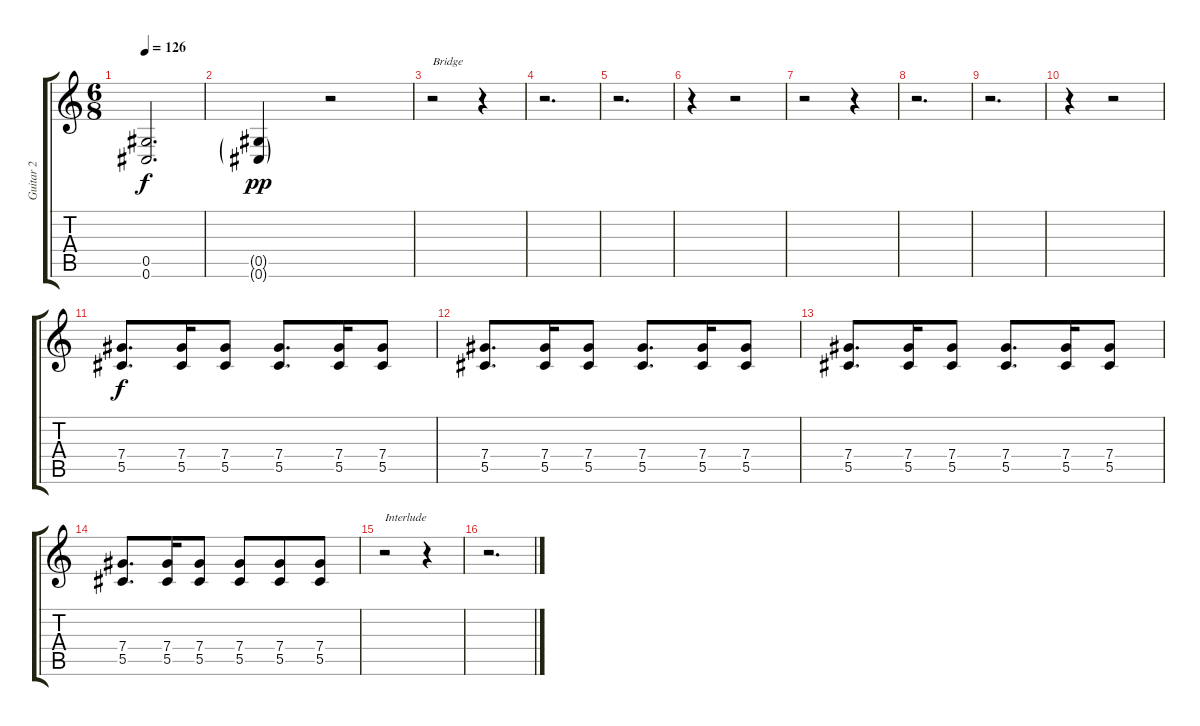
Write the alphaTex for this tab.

\track ("Guitar 2" "Guitar 2") {instrument distortionguitar}
\staff {score tabs}
\tuning (Eb4 Bb3 Gb3 Db3 Ab2 Db2) {hide}
\ts (6 8)
\tempo 126
\clef g2
\ks c
(0.5{t} 0.6{t}).2{d dy f} |
(0.5{g} 0.6{g}).4{dy pp} r.2 |
r.2{txt "Bridge"} r.4 |
r.2{d} |
r.2{d} |
r.4 r.2 |
r.2 r.4 |
r.2{d} |
r.2{d} |
r.4 r.2 |
(7.4 5.5).8{d dy f} (7.4 5.5).16 (7.4 5.5).8 (7.4 5.5).8{d} (7.4 5.5).16 (7.4 5.5).8 |
(7.4 5.5).8{d} (7.4 5.5).16 (7.4 5.5).8 (7.4 5.5).8{d} (7.4 5.5).16 (7.4 5.5).8 |
(7.4 5.5).8{d} (7.4 5.5).16 (7.4 5.5).8 (7.4 5.5).8{d} (7.4 5.5).16 (7.4 5.5).8 |
(7.4 5.5).8{d} (7.4 5.5).16 (7.4 5.5).8 (7.4 5.5).8 (7.4 5.5).8 (7.4 5.5).8 |
r.2{txt "Interlude"} r.4 |
r.2{d}
